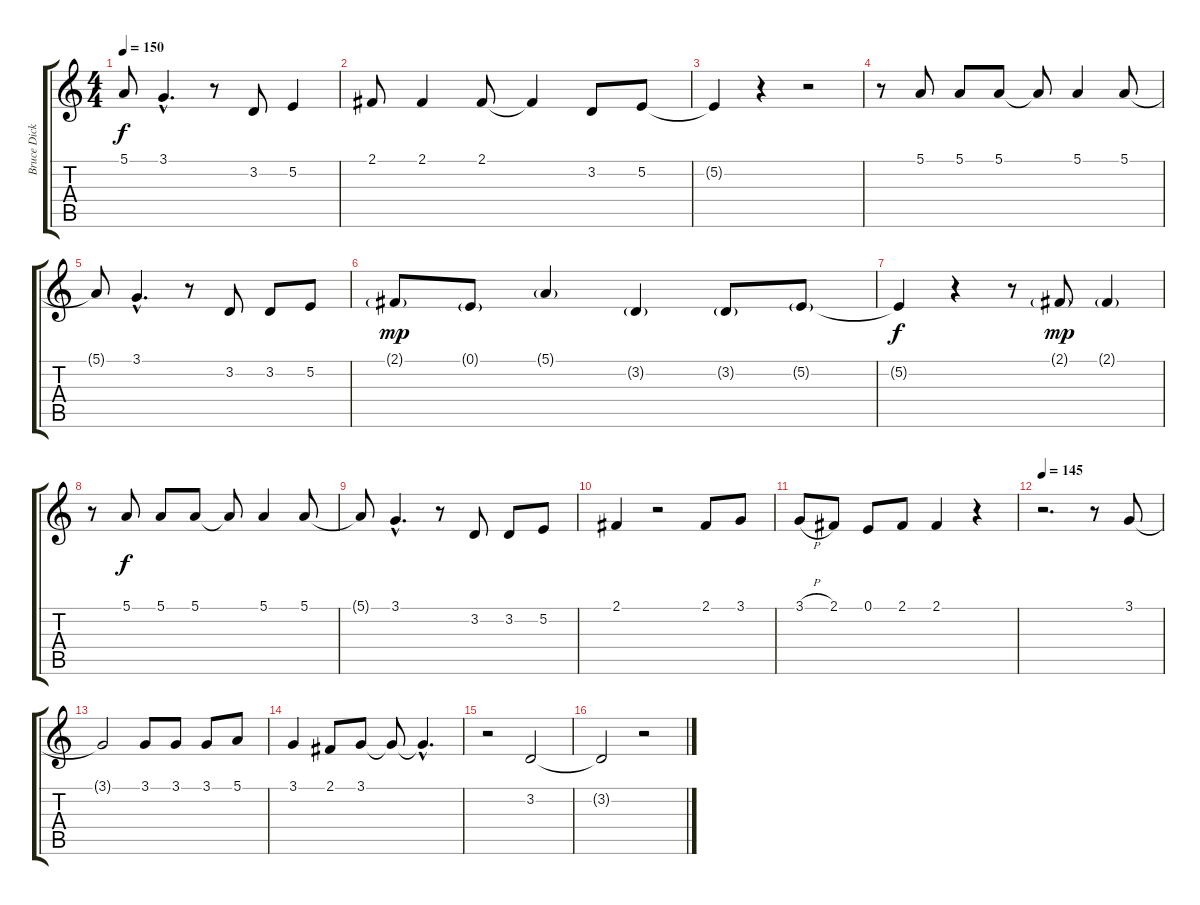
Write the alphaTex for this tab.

\track ("Bruce Dickinson" "Bruce Dick") {instrument violin}
\staff {score tabs}
\tuning (E4 B3 G3 D3 A2 E2) {hide}
\ts (4 4)
\tempo 150
\clef g2
\ks c
5.1{t}.8{dy f} 3.1{hac}.4{d} r.8 3.2.8 5.2.4 |
2.1.8 2.1.4 2.1.8 2.1{t}.4 3.2.8 5.2.8 |
5.2{t}.4 r.4 r.2 |
r.8 5.1.8 5.1.8 5.1.8 5.1{t}.8 5.1.4 5.1.8 |
5.1{t}.8 3.1{hac}.4{d} r.8 3.2.8 3.2.8 5.2.8 |
2.1{g}.8{dy mp} 0.1{g}.8 5.1{g}.4 3.2{g}.4 3.2{g}.8 5.2{g}.8 |
5.2{t}.4{dy f} r.4 r.8 2.1{g}.8{dy mp} 2.1{g}.4 |
r.8 5.1.8{dy f} 5.1.8 5.1.8 5.1{t}.8 5.1.4 5.1.8 |
5.1{t}.8 3.1{hac}.4{d} r.8 3.2.8 3.2.8 5.2.8 |
2.1.4 r.2 2.1.8 3.1.8 |
3.1{h}.8 2.1.8 0.1.8 2.1.8 2.1.4 r.4 |
\tempo 145
r.2{d} r.8 3.1.8 |
3.1{t}.2 3.1.8 3.1.8 3.1.8 5.1.8 |
3.1.4 2.1.8 3.1.8 3.1{t}.8 3.1{hac t}.4{d} |
r.2 3.2.2 |
3.2{t}.2 r.2
